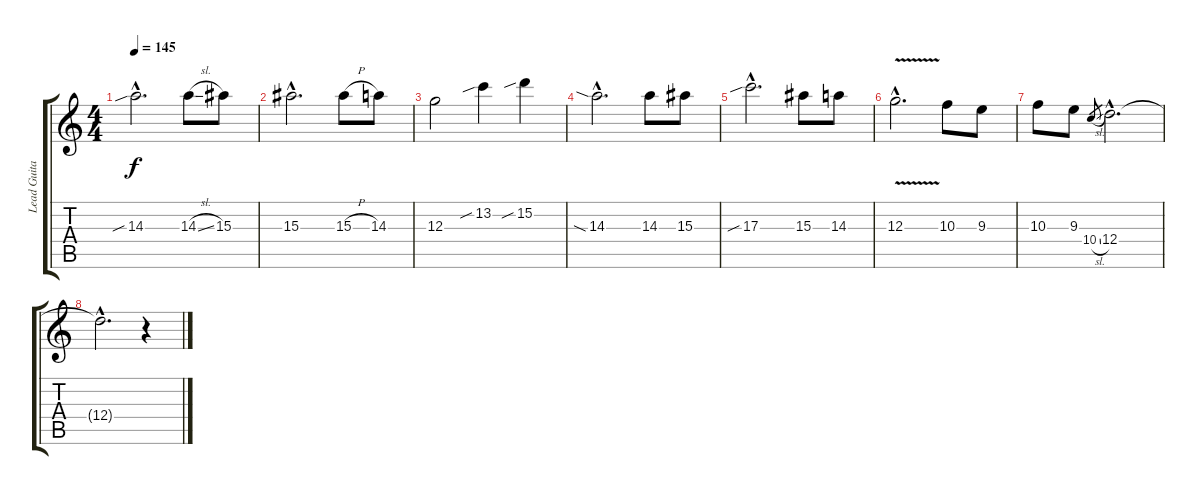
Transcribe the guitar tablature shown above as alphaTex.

\track ("Lead Guitar" "Lead Guita") {instrument distortionguitar}
\staff {score tabs}
\tuning (E4 B3 G3 D3 A2 E2) {hide}
\ts (4 4)
\tempo 145
\clef g2
\ks c
14.3{sib hac}.2{d dy f} 14.3{sl}.8 15.3.8 |
15.3{hac}.2{d} 15.3{h}.8 14.3.8 |
12.3.2 13.2{sib}.4 15.2{sib}.4 |
14.3{sia hac}.2{d} 14.3.8 15.3.8 |
17.3{sib hac}.2{d} 15.3.8 14.3.8 |
12.3{v hac}.2{d} 10.3.8 9.3.8 |
10.3.8 9.3.8 10.4{sl}.8{gr} 12.4{hac}.2{d} |
12.4{hac t}.2{d} r.4
